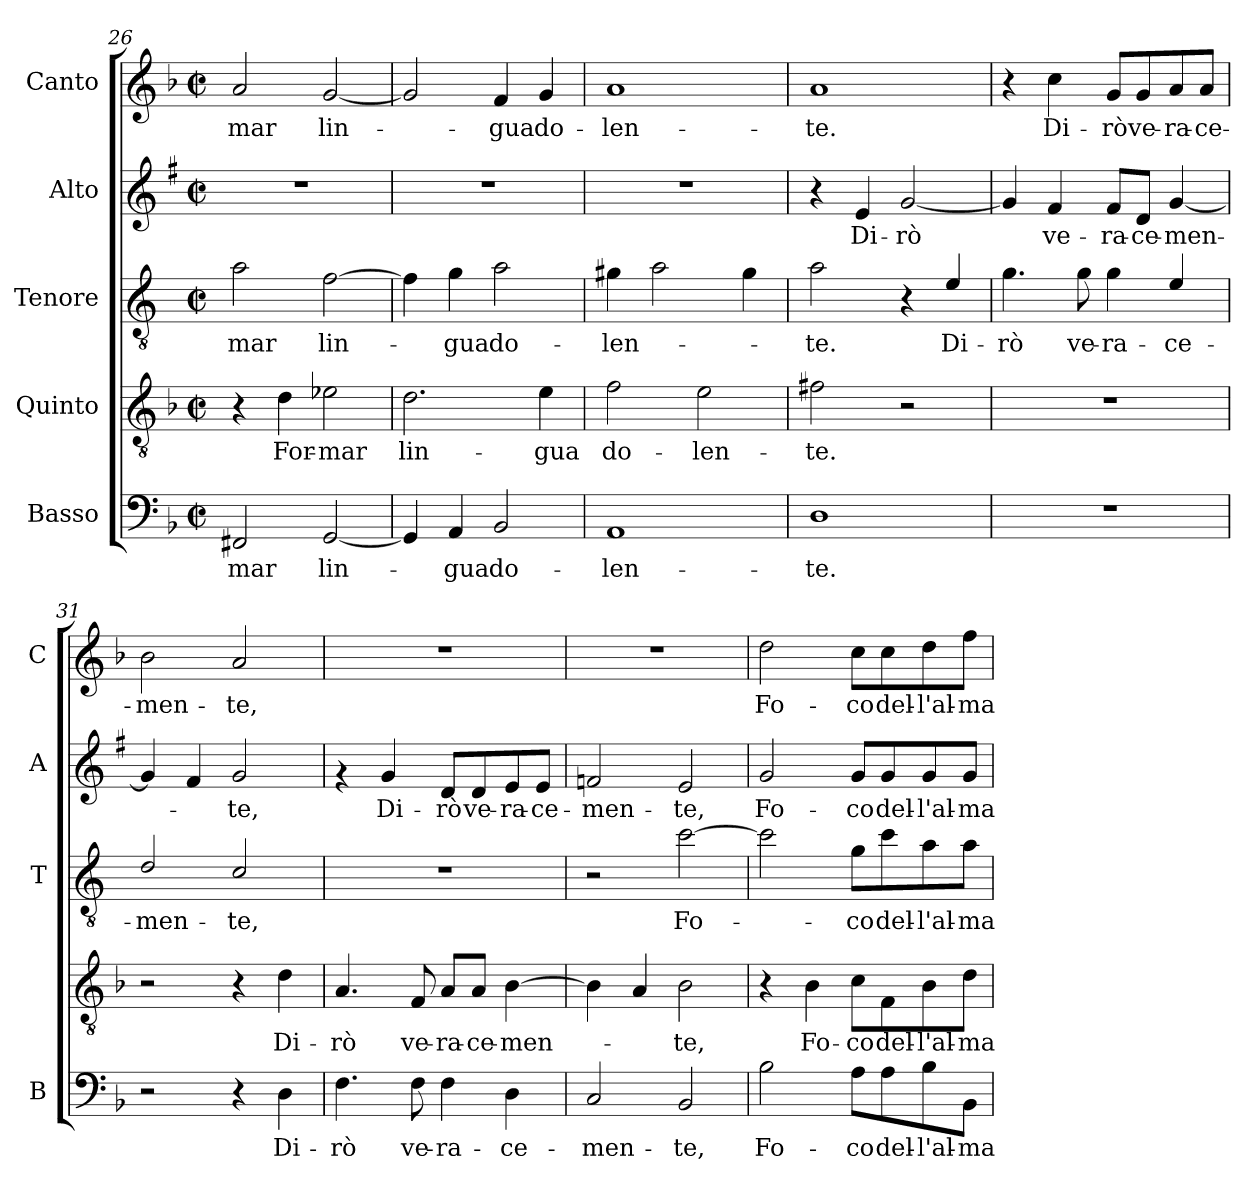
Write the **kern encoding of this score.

**kern	**text	**kern	**text	**kern	**text	**kern	**text	**kern	**text
*part5	*part5	*part4	*part4	*part3	*part3	*part2	*part2	*part1	*part1
*staff5	*staff5	*staff4	*staff4	*staff3	*staff3	*staff2	*staff2	*staff1	*staff1
*I"Basso	*	*I"Quinto	*	*I"Tenore	*	*I"Alto	*	*I"Canto	*
*I'B	*	*	*	*I'T	*	*I'A	*	*I'C	*
*clefF4	*	*clefGv2	*	*clefGv2	*	*clefG2	*	*clefG2	*
*	*	*	*	*ITrd4c7	*	*ITrd1c2	*	*	*
*k[b-]	*	*k[b-]	*	*k[b-]	*	*k[b-]	*	*k[b-]	*
*F:	*	*F:	*	*F:	*	*F:	*	*F:	*
*M2/2	*	*M2/2	*	*M2/2	*	*M2/2	*	*M2/2	*
*met(c|)	*	*met(c|)	*	*met(c|)	*	*met(c|)	*	*met(c|)	*
=26	=26	=26	=26	=26	=26	=26	=26	=26	=26
!	!LO:LY:b	!	!	!	!LO:LY:b	!	!	!	!LO:LY:b
2FF#X/	-mar	4r	.	2d\	-mar	1r	.	2a/	-mar
!	!	!	!LO:LY:b	!	!	!	!	!	!
.	.	4d\	For-	.	.	.	.	.	.
!	!LO:LY:b	!	!LO:LY:b	!	!LO:LY:b	!	!	!	!LO:LY:b
[2GG/	lin-	2e-X\	-mar	[2B-\	lin-	.	.	[2g/	lin-
=27	=27	=27	=27	=27	=27	=27	=27	=27	=27
!	!	!	!LO:LY:b	!	!	!	!	!	!
4GG/]	.	2.d\	lin-	4B-\]	.	1r	.	2g/]	.
!	!LO:LY:b	!	!	!	!LO:LY:b	!	!	!	!
4AA/	-gua	.	.	4c\	-gua	.	.	.	.
!	!LO:LY:b	!	!	!	!LO:LY:b	!	!	!	!LO:LY:b
2BB-/	do-	.	.	2d\	do-	.	.	4f/	-gua
!	!	!	!LO:LY:b	!	!	!	!	!	!LO:LY:b
.	.	4e\	-gua	.	.	.	.	4g/	do-
!!LO:PB:g=z
=28	=28	=28	=28	=28	=28	=28	=28	=28	=28
!	!LO:LY:b	!	!LO:LY:b	!	!LO:LY:b	!	!	!	!LO:LY:b
1AA	-len-	2f\	do-	4c#X\	-len-	1r	.	1a	-len-
.	.	.	.	2d\	.	.	.	.	.
!	!	!	!LO:LY:b	!	!	!	!	!	!
.	.	2e\	-len-	.	.	.	.	.	.
.	.	.	.	4c#\	.	.	.	.	.
=29	=29	=29	=29	=29	=29	=29	=29	=29	=29
!	!LO:LY:b	!	!LO:LY:b	!	!LO:LY:b	!	!	!	!LO:LY:b
1D	-te.	2f#X\	-te.	2d\	-te.	4r	.	1a	-te.
!	!	!	!	!	!	!	!LO:LY:b	!	!
.	.	.	.	.	.	4d/	Di-	.	.
!	!	!	!	!	!	!	!LO:LY:b	!	!
.	.	2r	.	4r	.	[2f/	-rò	.	.
!	!	!	!	!	!LO:LY:b	!	!	!	!
.	.	.	.	4A/	Di-	.	.	.	.
=30	=30	=30	=30	=30	=30	=30	=30	=30	=30
!	!	!	!	!	!LO:LY:b	!	!	!	!
1r	.	1r	.	4.c\	-rò	4f/]	.	4r	.
!	!	!	!	!	!	!	!LO:LY:b	!	!LO:LY:b
.	.	.	.	.	.	4e/	ve-	4cc\	Di-
!	!	!	!	!	!LO:LY:b	!	!	!	!
.	.	.	.	8c\	ve-	.	.	.	.
!	!	!	!	!	!LO:LY:b	!	!LO:LY:b	!	!LO:LY:b
.	.	.	.	4c\	-ra-	8e/L	-ra-	8g/L	-rò
!	!	!	!	!	!	!	!LO:LY:b	!	!LO:LY:b
.	.	.	.	.	.	8c/J	-ce-	8g/	ve-
!	!	!	!	!	!LO:LY:b	!	!LO:LY:b	!	!LO:LY:b
.	.	.	.	4A/	-ce-	[4f/	-men-	8a/	-ra-
!	!	!	!	!	!	!	!	!	!LO:LY:b
.	.	.	.	.	.	.	.	8a/J	-ce-
=31	=31	=31	=31	=31	=31	=31	=31	=31	=31
!	!	!	!	!	!LO:LY:b	!	!	!	!LO:LY:b
2r	.	2r	.	2G/	-men-	4f/]	.	2b-\	-men-
.	.	.	.	.	.	4e/	.	.	.
!	!	!	!	!	!LO:LY:b	!	!LO:LY:b	!	!LO:LY:b
4r	.	4r	.	2F/	-te,	2f/	-te,	2a/	-te,
!	!LO:LY:b	!	!LO:LY:b	!	!	!	!	!	!
4D\	Di-	4d\	Di-	.	.	.	.	.	.
=32	=32	=32	=32	=32	=32	=32	=32	=32	=32
!	!LO:LY:b	!	!LO:LY:b	!	!	!	!	!	!
4.F\	-rò	4.A/	-rò	1r	.	4rf	.	1r	.
!	!	!	!	!	!	!	!LO:LY:b	!	!
.	.	.	.	.	.	4f/	Di-	.	.
!	!LO:LY:b	!	!LO:LY:b	!	!	!	!	!	!
8F\	ve-	8F/	ve-	.	.	.	.	.	.
!	!LO:LY:b	!	!LO:LY:b	!	!	!	!LO:LY:b	!	!
4F\	-ra-	8A/L	-ra-	.	.	8c/L	-rò	.	.
!	!	!	!LO:LY:b	!	!	!	!LO:LY:b	!	!
.	.	8A/J	-ce-	.	.	8c/	ve-	.	.
!	!LO:LY:b	!	!LO:LY:b	!	!	!	!LO:LY:b	!	!
4D\	-ce-	[4B-\	-men-	.	.	8d/	-ra-	.	.
!	!	!	!	!	!	!	!LO:LY:b	!	!
.	.	.	.	.	.	8d/J	-ce-	.	.
=33	=33	=33	=33	=33	=33	=33	=33	=33	=33
!	!LO:LY:b	!	!	!	!	!	!LO:LY:b	!	!
2C/	-men-	4B-\]	.	2r	.	2e-X/	-men-	1r	.
.	.	4A/	.	.	.	.	.	.	.
!	!LO:LY:b	!	!LO:LY:b	!	!LO:LY:b	!	!LO:LY:b	!	!
2BB-/	-te,	2B-\	-te,	[2f\	Fo-	2d/	-te,	.	.
!!LO:LB:g=z
=34	=34	=34	=34	=34	=34	=34	=34	=34	=34
!	!LO:LY:b	!	!	!	!	!	!LO:LY:b	!	!LO:LY:b
2B-\	Fo-	4r	.	2f\]	.	2f/	Fo-	2dd\	Fo-
!	!	!	!LO:LY:b	!	!	!	!	!	!
.	.	4B-\	Fo-	.	.	.	.	.	.
!	!LO:LY:b	!	!LO:LY:b	!	!LO:LY:b	!	!LO:LY:b	!	!LO:LY:b
8A\L	-co	8c\L	-co	8c\L	-co	8f/L	-co	8cc\L	-co
!	!LO:LY:b	!	!LO:LY:b	!	!LO:LY:b	!	!LO:LY:b	!	!LO:LY:b
8A\	del-	8F\	del-	8f\	del-	8f/	del-	8cc\	del-
!	!LO:LY:b	!	!LO:LY:b	!	!LO:LY:b	!	!LO:LY:b	!	!LO:LY:b
8B-\	-l'al-	8B-\	-l'al-	8d\	-l'al-	8f/	-l'al-	8dd\	-l'al-
!	!LO:LY:b	!	!LO:LY:b	!	!LO:LY:b	!	!LO:LY:b	!	!LO:LY:b
8BB-\J	-ma	8d\J	-ma	8d\J	-ma	8f/J	-ma	8ff\J	-ma
=	=	=	=	=	=	=	=	=	=
*-	*-	*-	*-	*-	*-	*-	*-	*-	*-
